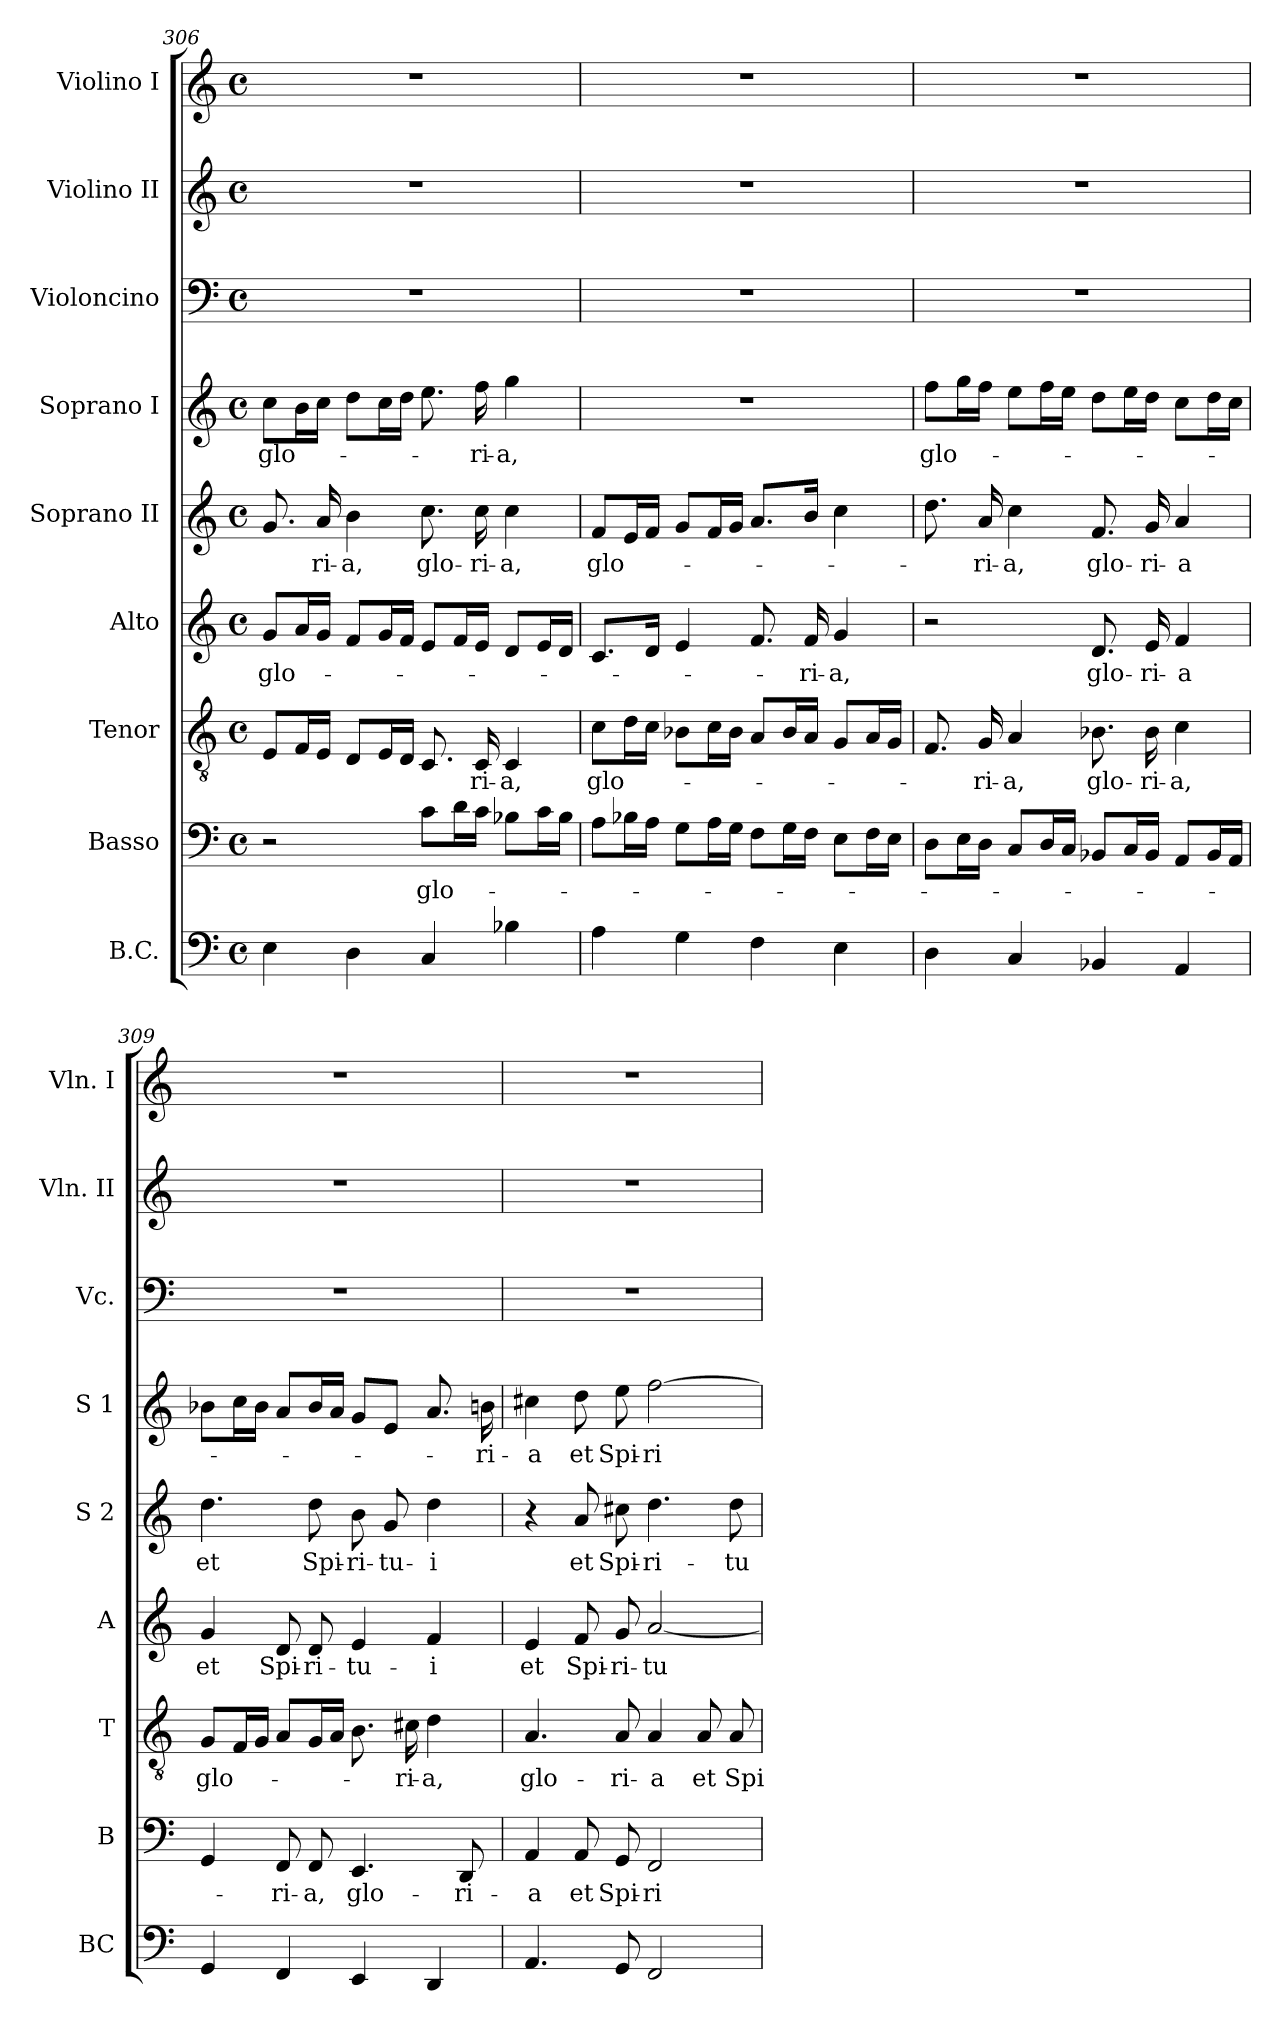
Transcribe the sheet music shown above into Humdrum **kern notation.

**kern	**kern	**text	**kern	**text	**kern	**text	**kern	**text	**kern	**text	**kern	**kern	**kern
*part9	*part8	*part8	*part7	*part7	*part6	*part6	*part5	*part5	*part4	*part4	*part3	*part2	*part1
*staff9	*staff8	*staff8	*staff7	*staff7	*staff6	*staff6	*staff5	*staff5	*staff4	*staff4	*staff3	*staff2	*staff1
*I"B.C.	*I"Basso	*	*I"Tenor	*	*I"Alto	*	*I"Soprano II	*	*I"Soprano I	*	*I"Violoncino	*I"Violino II	*I"Violino I
*I'BC	*I'B	*	*I'T	*	*I'A	*	*I'S 2	*	*I'S 1	*	*I'Vc.	*I'Vln. II	*I'Vln. I
!!LO:PB:g=z
*clefF4	*clefF4	*	*clefGv2	*	*clefG2	*	*clefG2	*	*clefG2	*	*clefF4	*clefG2	*clefG2
*k[]	*k[]	*	*k[]	*	*k[]	*	*k[]	*	*k[]	*	*k[]	*k[]	*k[]
*C:	*C:	*	*C:	*	*C:	*	*C:	*	*C:	*	*C:	*C:	*C:
*M4/4	*M4/4	*	*M4/4	*	*M4/4	*	*M4/4	*	*M4/4	*	*M4/4	*M4/4	*M4/4
*met(c)	*met(c)	*	*met(c)	*	*met(c)	*	*met(c)	*	*met(c)	*	*met(c)	*met(c)	*met(c)
=306	=306	=306	=306	=306	=306	=306	=306	=306	=306	=306	=306	=306	=306
!	!	!	!	!	!	!LO:LY:b	!	!	!	!LO:LY:b	!	!	!
4E\	2r	.	8E/L	.	8g/L	glo-	8.g/	.	8cc\L	glo-	1r	1r	1r
.	.	.	16F/L	.	16a/L	.	.	.	16b\L	.	.	.	.
!	!	!	!	!	!	!	!	!LO:LY:b	!	!	!	!	!
.	.	.	16E/JJ	.	16g/JJ	.	16a/	-ri-	16cc\JJ	.	.	.	.
!	!	!	!	!	!	!	!	!LO:LY:b	!	!	!	!	!
4D\	.	.	8D/L	.	8f/L	.	4b\	-a,	8dd\L	.	.	.	.
.	.	.	16E/L	.	16g/L	.	.	.	16cc\L	.	.	.	.
.	.	.	16D/JJ	.	16f/JJ	.	.	.	16dd\JJ	.	.	.	.
!	!	!LO:LY:b	!	!	!	!	!	!LO:LY:b	!	!	!	!	!
4C/	8c\L	glo-	8.C/	.	8e/L	.	8.cc\	glo-	8.ee\	.	.	.	.
.	16d\L	.	.	.	16f/L	.	.	.	.	.	.	.	.
!	!	!	!	!LO:LY:b	!	!	!	!LO:LY:b	!	!LO:LY:b	!	!	!
.	16c\JJ	.	16C/	-ri-	16e/JJ	.	16cc\	-ri-	16ff\	-ri-	.	.	.
!	!	!	!	!LO:LY:b	!	!	!	!LO:LY:b	!	!LO:LY:b	!	!	!
4B-X\	8B-X\L	.	4C/	-a,	8d/L	.	4cc\	-a,	4gg\	-a,	.	.	.
.	16c\L	.	.	.	16e/L	.	.	.	.	.	.	.	.
.	16B-\JJ	.	.	.	16d/JJ	.	.	.	.	.	.	.	.
=307	=307	=307	=307	=307	=307	=307	=307	=307	=307	=307	=307	=307	=307
!	!	!	!	!LO:LY:b	!	!	!	!LO:LY:b	!	!	!	!	!
4A\	8A\L	.	8c\L	glo-	8.c/L	.	8f/L	glo-	1r	.	1r	1r	1r
.	16B-X\L	.	16d\L	.	.	.	16e/L	.	.	.	.	.	.
.	16A\JJ	.	16c\JJ	.	16d/Jk	.	16f/JJ	.	.	.	.	.	.
4G\	8G\L	.	8B-X\L	.	4e/	.	8g/L	.	.	.	.	.	.
.	16A\L	.	16c\L	.	.	.	16f/L	.	.	.	.	.	.
.	16G\JJ	.	16B-\JJ	.	.	.	16g/JJ	.	.	.	.	.	.
4F\	8F\L	.	8A/L	.	8.f/	.	8.a/L	.	.	.	.	.	.
.	16G\L	.	16B-/L	.	.	.	.	.	.	.	.	.	.
!	!	!	!	!	!	!LO:LY:b	!	!	!	!	!	!	!
.	16F\JJ	.	16A/JJ	.	16f/	-ri-	16b/Jk	.	.	.	.	.	.
!	!	!	!	!	!	!LO:LY:b	!	!	!	!	!	!	!
4E\	8E\L	.	8G/L	.	4g/	-a,	4cc\	.	.	.	.	.	.
.	16F\L	.	16A/L	.	.	.	.	.	.	.	.	.	.
.	16E\JJ	.	16G/JJ	.	.	.	.	.	.	.	.	.	.
=308	=308	=308	=308	=308	=308	=308	=308	=308	=308	=308	=308	=308	=308
!	!	!	!	!	!	!	!	!	!	!LO:LY:b	!	!	!
4D\	8D\L	.	8.F/	.	2r	.	8.dd\	.	8ff\L	glo-	1r	1r	1r
.	16E\L	.	.	.	.	.	.	.	16gg\L	.	.	.	.
!	!	!	!	!LO:LY:b	!	!	!	!LO:LY:b	!	!	!	!	!
.	16D\JJ	.	16G/	-ri-	.	.	16a/	-ri-	16ff\JJ	.	.	.	.
!	!	!	!	!LO:LY:b	!	!	!	!LO:LY:b	!	!	!	!	!
4C/	8C/L	.	4A/	-a,	.	.	4cc\	-a,	8ee\L	.	.	.	.
.	16D/L	.	.	.	.	.	.	.	16ff\L	.	.	.	.
.	16C/JJ	.	.	.	.	.	.	.	16ee\JJ	.	.	.	.
!	!	!	!	!LO:LY:b	!	!LO:LY:b	!	!LO:LY:b	!	!	!	!	!
4BB-X/	8BB-X/L	.	8.B-X\	glo-	8.d/	glo-	8.f/	glo-	8dd\L	.	.	.	.
.	16C/L	.	.	.	.	.	.	.	16ee\L	.	.	.	.
!	!	!	!	!LO:LY:b	!	!LO:LY:b	!	!LO:LY:b	!	!	!	!	!
.	16BB-/JJ	.	16B-\	-ri-	16e/	-ri-	16g/	-ri-	16dd\JJ	.	.	.	.
!	!	!	!	!LO:LY:b	!	!LO:LY:b	!	!LO:LY:b	!	!	!	!	!
4AA/	8AA/L	.	4c\	-a,	4f/	-a	4a/	-a	8cc\L	.	.	.	.
.	16BB-/L	.	.	.	.	.	.	.	16dd\L	.	.	.	.
.	16AA/JJ	.	.	.	.	.	.	.	16cc\JJ	.	.	.	.
!!LO:LB:g=z
=309	=309	=309	=309	=309	=309	=309	=309	=309	=309	=309	=309	=309	=309
!	!	!	!	!LO:LY:b	!	!LO:LY:b	!	!LO:LY:b	!	!	!	!	!
4GG/	4GG/	.	8G/L	glo-	4g/	et	4.dd\	et	8b-X\L	.	1r	1r	1r
.	.	.	16F/L	.	.	.	.	.	16cc\L	.	.	.	.
.	.	.	16G/JJ	.	.	.	.	.	16b-\JJ	.	.	.	.
!	!	!LO:LY:b	!	!	!	!LO:LY:b	!	!	!	!	!	!	!
4FF/	8FF/	-ri-	8A/L	.	8d/	Spi-	.	.	8a/L	.	.	.	.
!	!	!LO:LY:b	!	!	!	!LO:LY:b	!	!LO:LY:b	!	!	!	!	!
.	8FF/	-a,	16G/L	.	8d/	-ri-	8dd\	Spi-	16b-/L	.	.	.	.
.	.	.	16A/JJ	.	.	.	.	.	16a/JJ	.	.	.	.
!	!	!LO:LY:b	!	!	!	!LO:LY:b	!	!LO:LY:b	!	!	!	!	!
4EE/	4.EE/	glo-	8.B\	.	4e/	-tu-	8b\	-ri-	8g/L	.	.	.	.
!	!	!	!	!	!	!	!	!LO:LY:b	!	!	!	!	!
.	.	.	.	.	.	.	8g/	-tu-	8e/J	.	.	.	.
!	!	!	!	!LO:LY:b	!	!	!	!	!	!	!	!	!
.	.	.	16c#X\	-ri-	.	.	.	.	.	.	.	.	.
!	!	!	!	!LO:LY:b	!	!LO:LY:b	!	!LO:LY:b	!	!	!	!	!
4DD/	.	.	4d\	-a,	4f/	-i	4dd\	-i	8.a/	.	.	.	.
!	!	!LO:LY:b	!	!	!	!	!	!	!	!	!	!	!
.	8DD/	-ri-	.	.	.	.	.	.	.	.	.	.	.
!	!	!	!	!	!	!	!	!	!	!LO:LY:b	!	!	!
.	.	.	.	.	.	.	.	.	16b\	-ri-	.	.	.
=310	=310	=310	=310	=310	=310	=310	=310	=310	=310	=310	=310	=310	=310
!	!	!LO:LY:b	!	!LO:LY:b	!	!LO:LY:b	!	!	!	!LO:LY:b	!	!	!
4.AA/	4AA/	-a	4.A/	glo-	4e/	et	4r	.	4cc#X\	-a	1r	1r	1r
!	!	!LO:LY:b	!	!	!	!LO:LY:b	!	!LO:LY:b	!	!LO:LY:b	!	!	!
.	8AA/	et	.	.	8f/	Spi-	8a/	et	8dd\	et	.	.	.
!	!	!LO:LY:b	!	!LO:LY:b	!	!LO:LY:b	!	!LO:LY:b	!	!LO:LY:b	!	!	!
8GG/	8GG/	Spi-	8A/	-ri-	8g/	-ri-	8cc#X\	Spi-	8ee\	Spi-	.	.	.
!	!	!LO:LY:b	!	!LO:LY:b	!	!LO:LY:b	!	!LO:LY:b	!	!LO:LY:b	!	!	!
2FF/	2FF/	-ri-	4A/	-a	[2a/	-tu-	4.dd\	-ri-	[2ff\	-ri-	.	.	.
!	!	!	!	!LO:LY:b	!	!	!	!	!	!	!	!	!
.	.	.	8A/	et	.	.	.	.	.	.	.	.	.
!	!	!	!	!LO:LY:b	!	!	!	!LO:LY:b	!	!	!	!	!
.	.	.	8A/	Spi-	.	.	8dd\	-tu-	.	.	.	.	.
=	=	=	=	=	=	=	=	=	=	=	=	=	=
*-	*-	*-	*-	*-	*-	*-	*-	*-	*-	*-	*-	*-	*-
